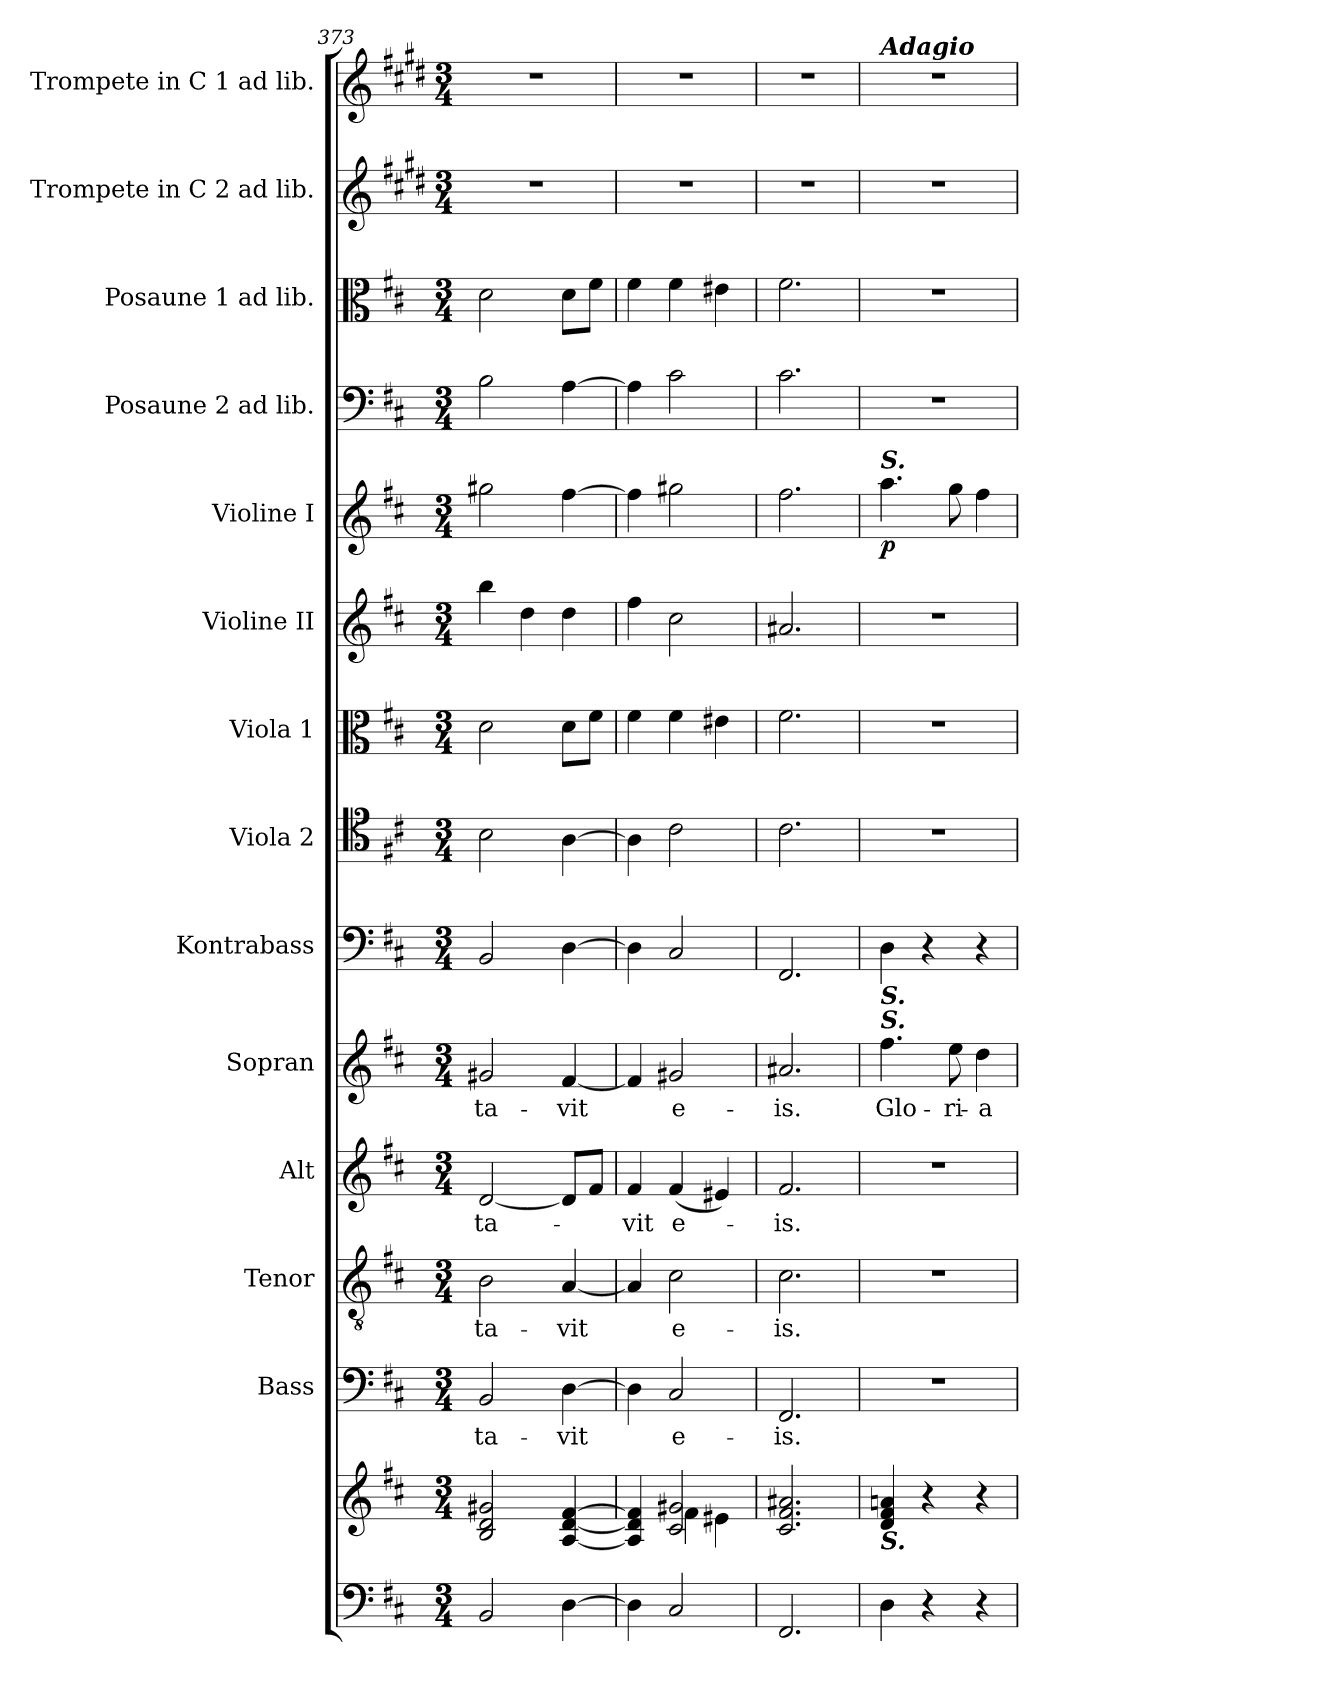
**kern	**kern	**kern	**text	**kern	**text	**kern	**text	**kern	**text	**kern	**kern	**kern	**kern	**kern	**dynam	**kern	**kern	**kern	**kern
*part14	*part14	*part13	*part13	*part12	*part12	*part11	*part11	*part10	*part10	*part9	*part8	*part7	*part6	*part5	*part5	*part4	*part3	*part2	*part1
*staff15	*staff14	*staff13	*staff13	*staff12	*staff12	*staff11	*staff11	*staff10	*staff10	*staff9	*staff8	*staff7	*staff6	*staff5	*staff5	*staff4	*staff3	*staff2	*staff1
*	*	*I"Bass	*	*I"Tenor	*	*I"Alt	*	*I"Sopran	*	*I"Kontrabass	*I"Viola 2	*I"Viola 1	*I"Violine II	*I"Violine I	*	*I"Posaune 2 ad lib.	*I"Posaune 1 ad lib.	*I"Trompete in C 2 ad lib.	*I"Trompete in C 1 ad lib.
*	*	*I'B.	*	*I'T.	*	*I'A.	*	*I'S.	*	*I'Kb.	*I'Vla. 2	*I'Vla. 1	*I'Vl. II	*I'Vl. I	*	*I'Pos. 2	*I'Pos. 1	*I'Trp. C 2	*I'Trp. C 1
*clefF4	*clefG2	*clefF4	*	*clefGv2	*	*clefG2	*	*clefG2	*	*clefF4	*clefC4	*clefC3	*clefG2	*clefG2	*	*clefF4	*clefC3	*clefG2	*clefG2
*	*	*	*	*	*	*	*	*	*	*ITrd7c12	*	*	*	*	*	*	*	*ITrd1c2	*ITrd1c2
*k[f#c#]	*k[f#c#]	*k[f#c#]	*	*k[f#c#]	*	*k[f#c#]	*	*k[f#c#]	*	*k[f#c#]	*k[f#c#]	*k[f#c#]	*k[f#c#]	*k[f#c#]	*	*k[f#c#]	*k[f#c#]	*k[f#c#]	*k[f#c#]
*D:	*D:	*D:	*	*D:	*	*D:	*	*D:	*	*D:	*D:	*D:	*D:	*D:	*	*D:	*D:	*D:	*D:
*M3/4	*M3/4	*M3/4	*	*M3/4	*	*M3/4	*	*M3/4	*	*M3/4	*M3/4	*M3/4	*M3/4	*M3/4	*	*M3/4	*M3/4	*M3/4	*M3/4
=373	=373	=373	=373	=373	=373	=373	=373	=373	=373	=373	=373	=373	=373	=373	=373	=373	=373	=373	=373
!	!	!	!LO:LY:b	!	!LO:LY:b	!	!LO:LY:b	!	!LO:LY:b	!	!	!	!	!	!	!	!	!	!
2BB/	2B/ 2d/ 2g#X/	2BB/	-ta-	2B\	-ta-	[2d/	-ta-	2g#X/	-ta-	2BBB/	2B\	2d\	4bb\	2gg#X\	.	2B\	2d\	2.r	2.r
.	.	.	.	.	.	.	.	.	.	.	.	.	4dd\	.	.	.	.	.	.
!	!	!	!LO:LY:b	!	!LO:LY:b	!	!	!	!LO:LY:b	!	!	!	!	!	!	!	!	!	!
[4D\	[4A/ [4d/ [4f#/	[4D\	-vit	[4A/	-vit	8d/L]	.	[4f#/	-vit	[4DD\	[4A\	8d\L	4dd\	[4ff#\	.	[4A\	8d\L	.	.
.	.	.	.	.	.	8f#/J	.	.	.	.	.	8f#\J	.	.	.	.	8f#\J	.	.
=374	=374	=374	=374	=374	=374	=374	=374	=374	=374	=374	=374	=374	=374	=374	=374	=374	=374	=374	=374
*	*^	*	*	*	*	*	*	*	*	*	*	*	*	*	*	*	*	*	*
!	!	!	!	!	!	!	!	!LO:LY:b	!	!	!	!	!	!	!	!	!	!	!	!
4D\]	4A/] 4d/] 4f#/]	4ryy	4D\]	.	4A/]	.	4f#/	-vit	4f#/]	.	4DD\]	4A\]	4f#\	4ff#\	4ff#\]	.	4A\]	4f#\	2.r	2.r
!	!	!	!	!LO:LY:b	!	!LO:LY:b	!	!LO:LY:b	!	!LO:LY:b	!	!	!	!	!	!	!	!	!	!
2C#/	2c#/ 2g#X/	4f#\	2C#/	e-	2c#\	e-	(<4f#/	e-	2g#X/	e-	2CC#/	2c#\	4f#\	2cc#\	2gg#X\	.	2c#\	4f#\	.	.
.	.	4e#X\	.	.	.	.	4e#X/)	.	.	.	.	.	4e#X\	.	.	.	.	4e#X\	.	.
=375	=375	=375	=375	=375	=375	=375	=375	=375	=375	=375	=375	=375	=375	=375	=375	=375	=375	=375	=375	=375
!	!	!	!	!LO:LY:b	!	!LO:LY:b	!	!LO:LY:b	!	!LO:LY:b	!	!	!	!	!	!	!	!	!	!
*	*v	*v	*	*	*	*	*	*	*	*	*	*	*	*	*	*	*	*	*	*
2.FF#/	2.c#/ 2.f#/ 2.a#X/	2.FF#/	-is.	2.c#\	-is.	2.f#/	-is.	2.a#X/	-is.	2.FFF#/	2.c#\	2.f#\	2.a#X/	2.ff#\	.	2.c#\	2.f#\	2.r	2.r
=376	=376	=376	=376	=376	=376	=376	=376	=376	=376	=376	=376	=376	=376	=376	=376	=376	=376	=376	=376
!	!	!	!	!	!	!	!	!	!	!	!	!	!	!	!	!	!	!	!LO:TX:a:Bi:t=Adagio
!	!	!	!	!	!	!	!	!	!	!	!	!	!	!LO:TX:a:Bi:t=S.	!	!	!	!	!
!	!	!	!	!	!	!	!	!	!	!LO:TX:b:Bi:t=S.	!	!	!	!	!	!	!	!	!
!	!	!	!	!	!	!	!	!LO:TX:a:Bi:t=S.	!	!	!	!	!	!	!	!	!	!	!
!	!LO:TX:b:Bi:t=S.	!	!	!	!	!	!	!	!	!	!	!	!	!	!	!	!	!	!
!	!	!	!	!	!	!	!	!	!LO:LY:b	!	!	!	!	!	!LO:DY:b	!	!	!	!
4D\	4d/ 4f#/ 4an/	2.r	.	2.r	.	2.r	.	4.ff#\	Glo-	4DD\	2.r	2.r	2.r	4.aa\	p	2.r	2.r	2.r	2.r
4r	4r	.	.	.	.	.	.	.	.	4r	.	.	.	.	.	.	.	.	.
!	!	!	!	!	!	!	!	!	!LO:LY:b	!	!	!	!	!	!	!	!	!	!
.	.	.	.	.	.	.	.	8ee\	-ri-	.	.	.	.	8gg\	.	.	.	.	.
!	!	!	!	!	!	!	!	!	!LO:LY:b	!	!	!	!	!	!	!	!	!	!
4r	4r	.	.	.	.	.	.	4dd\	-a	4r	.	.	.	4ff#\	.	.	.	.	.
=	=	=	=	=	=	=	=	=	=	=	=	=	=	=	=	=	=	=	=
*-	*-	*-	*-	*-	*-	*-	*-	*-	*-	*-	*-	*-	*-	*-	*-	*-	*-	*-	*-
